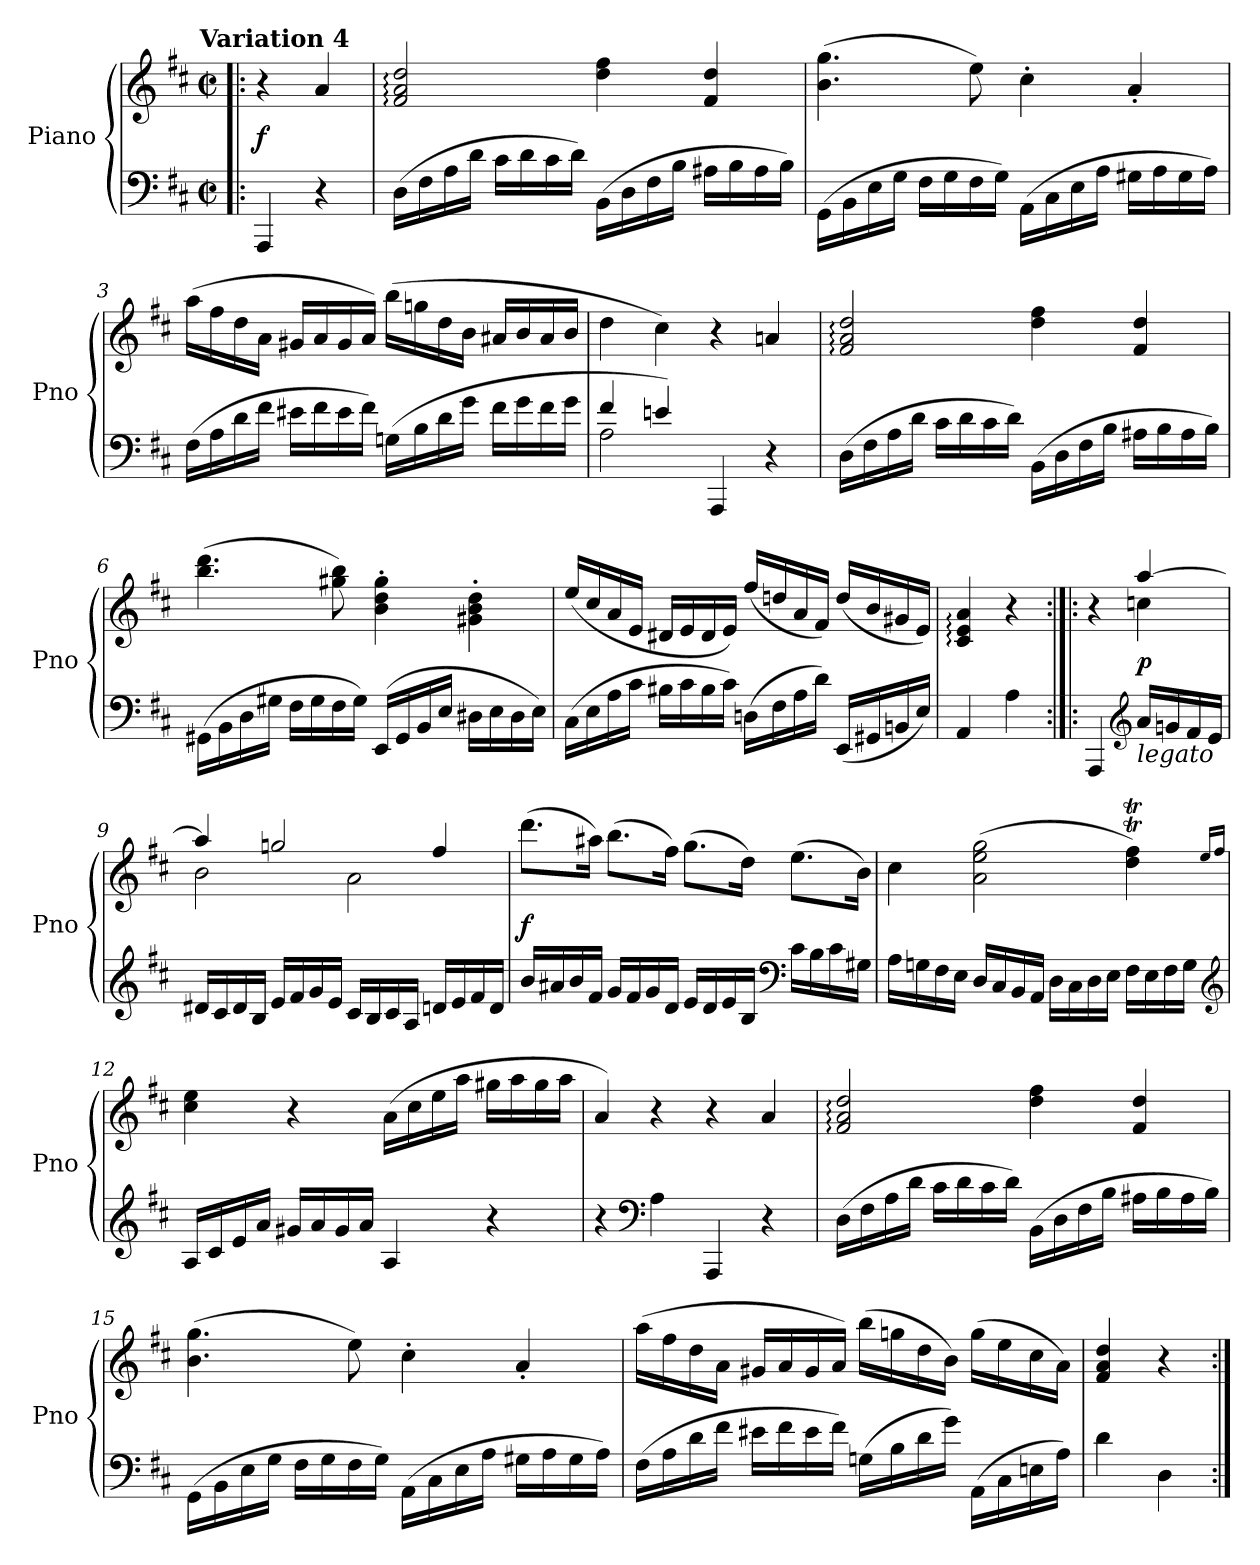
**kern	**kern	**dynam
*part1	*part1	*part1
*staff2	*staff1	*staff1/2
*I"Piano	*	*
*I'Pno	*	*
*clefF4	*clefG2	*
*k[f#c#]	*k[f#c#]	*
*D:	*D:	*
!!LO:TX:omd:t=Variation 4
*M2/2	*M2/2	*
*met(c|)	*met(c|)	*
*MM120	*MM120	*
=!|:	=!|:	=!|:
4AAA	4r	f
4r	4a	.
=1	=1	=1
(16DLL	2f#:/ 2a:/ 2dd:/	.
16F#	.	.
16A	.	.
16dJJ	.	.
16c#LL	.	.
16d	.	.
16c#	.	.
16dJJ)	.	.
(16BBLL	4dd 4ff#	.
16D	.	.
16F#	.	.
16BJJ	.	.
16A#XLL	4f# 4dd	.
16B	.	.
16A#	.	.
16BJJ)	.	.
=2	=2	=2
(16GG\LL	(4.b 4.gg	.
16BB\	.	.
16E\	.	.
16G\JJ	.	.
16F#LL	.	.
16G	.	.
16F#	8ee)	.
16GJJ)	.	.
(16AALL	4cc#'	.
16C#	.	.
16E	.	.
16AJJ	.	.
16G#XLL	4a'	.
16A	.	.
16G#	.	.
16AJJ)	.	.
=3	=3	=3
(16F#LL	(16aaLL	.
16A	16ff#	.
16d	16dd	.
16f#JJ	16aJJ	.
16e#XLL	16g#XLL	.
16f#	16a	.
16e#	16g#	.
16f#JJ)	16aJJ)	.
(16GnLL	(16bbLL	.
16B	16ggn	.
16d	16dd	.
16gJJ	16bJJ	.
16f#LL	16a#XLL	.
16g	16b	.
16f#	16a#	.
16gJJ	16bJJ	.
=4	=4	=4
*^	*	*
4f#	2A	4dd	.
4en)	.	4cc#)	.
4AAA	2ryy	4r	.
4r	.	4an	.
*v	*v	*	*
=5	=5	=5
(16DLL	2f#:/ 2a:/ 2dd:/	.
16F#	.	.
16A	.	.
16dJJ	.	.
16c#LL	.	.
16d	.	.
16c#	.	.
16dJJ)	.	.
(16BBLL	4dd 4ff#	.
16D	.	.
16F#	.	.
16BJJ	.	.
16A#XLL	4f#/ 4dd/	.
16B	.	.
16A#	.	.
16BJJ)	.	.
=6	=6	=6
(>16GG#X\LL	(4.bb 4.ddd	.
16BB\	.	.
16D\	.	.
16G#X\JJ	.	.
16F#LL	.	.
16G#	.	.
16F#	8gg#X 8bb)	.
16G#JJ)	.	.
(>16EELL	4b' 4dd' 4gg#'	.
16GG#	.	.
16BB	.	.
16EJJ	.	.
16D#XLL	4g#X' 4b' 4dd'	.
16E	.	.
16D#	.	.
16EJJ)	.	.
=7	=7	=7
(16C#LL	(16eeLL	.
16E	16cc#	.
16A	16a	.
16c#JJ	16eJJ	.
16B#XLL	16d#XLL	.
16c#	16e	.
16B#	16d#	.
16c#JJ)	16eJJ)	.
(16DnLL	(16ff#/LL	.
16F#	16ddn/	.
16A	16a/	.
16dJJ)	16f#/JJ)	.
(16EELL	(16ddLL	.
16GG#X	16b	.
16BBn	16g#X	.
16EJJ)	16eJJ)	.
=8	=8	=8
4AA	4c#: 4e: 4a:	.
4A	4r	.
=:|!|:	=:|!|:	=:|!|:
*	*^	*
4AAA	4r	4ryy	.
*clefG2	*	*	*
!LO:TX:b:i:t=legato	!	!	!
16aLL	[4aa	4ccn	p
16gn	.	.	.
16f#	.	.	.
16eJJ	.	.	.
=9	=9	=9	=9
16d#XLL	4aa]	2b	.
16c#	.	.	.
16d#	.	.	.
16BJJ	.	.	.
16eLL	2ggn	.	.
16f#	.	.	.
16g	.	.	.
16eJJ	.	.	.
16c#LL	.	2a	.
16B	.	.	.
16c#	.	.	.
16AJJ	.	.	.
16dnLL	4ff#	.	.
16e	.	.	.
16f#	.	.	.
16dJJ	.	.	.
*	*v	*v	*
=10	=10	=10
16bLL	(8.dddL	f
16a#X	.	.
16b	.	.
16f#JJ	16aa#XJk)	.
16gLL	(8.bbL	.
16f#	.	.
16g	.	.
16dJJ	16ff#Jk)	.
16eLL	(8.ggL	.
16d	.	.
16e	.	.
16BJJ	16ddJk)	.
*clefF4	*	*
16c#LL	(8.eeL	.
16B	.	.
16c#	.	.
16G#XJJ	16bJk)	.
=11	=11	=11
16ALL	4cc#	.
16Gn	.	.
16F#	.	.
16EJJ	.	.
16DLL	(2a 2ee 2gg	.
16C#	.	.
16BB	.	.
16AAJJ	.	.
16DLL	.	.
16C#	.	.
16D	.	.
16EJJ	.	.
16F#LL	4ddT 4ff#T)	.
16E	.	.
16F#	.	.
16GJJ	.	.
*clefG2	*	*
.	16qee/LL	.
.	16qff#/JJ	.
=12	=12	=12
16ALL	4cc#TTT 4eeTTT	.
16c#	.	.
16e	.	.
16aJJ	.	.
16g#XLL	4r	.
16a	.	.
16g#	.	.
16aJJ	.	.
4A	(16aLL	.
.	16cc#	.
.	16ee	.
.	16aaJJ	.
4r	16gg#XLL	.
.	16aa	.
.	16gg#	.
.	16aaJJ	.
=13	=13	=13
4r	4a)	.
*clefF4	*	*
4A	4r	.
4AAA	4r	.
4r	4a	.
=14	=14	=14
(16DLL	2f#:/ 2a:/ 2dd:/	.
16F#	.	.
16A	.	.
16dJJ	.	.
16c#LL	.	.
16d	.	.
16c#	.	.
16dJJ)	.	.
(16BBLL	4dd 4ff#	.
16D	.	.
16F#	.	.
16BJJ	.	.
16A#XLL	4f#/ 4dd/	.
16B	.	.
16A#	.	.
16BJJ)	.	.
=15	=15	=15
(16GG\LL	(4.b 4.gg	.
16BB\	.	.
16E\	.	.
16G\JJ	.	.
16F#LL	.	.
16G	.	.
16F#	8ee)	.
16GJJ)	.	.
(16AALL	4cc#'	.
16C#	.	.
16E	.	.
16AJJ	.	.
16G#XLL	4a'	.
16A	.	.
16G#	.	.
16AJJ)	.	.
=16	=16	=16
(16F#LL	(16aaLL	.
16A	16ff#	.
16d	16dd	.
16f#JJ	16aJJ	.
16e#XLL	16g#XLL	.
16f#	16a	.
16e#	16g#	.
16f#JJ)	16aJJ)	.
(16GnLL	(16bbLL	.
16B	16ggn	.
16d	16dd	.
16gJJ)	16bJJ)	.
(16AALL	(16ggLL	.
16C#	16ee	.
16En	16cc#	.
16AJJ)	16aJJ)	.
=17	=17	=17
4d	4f# 4a 4dd	.
4D	4r	.
=:|!	=:|!	=:|!
*-	*-	*-
